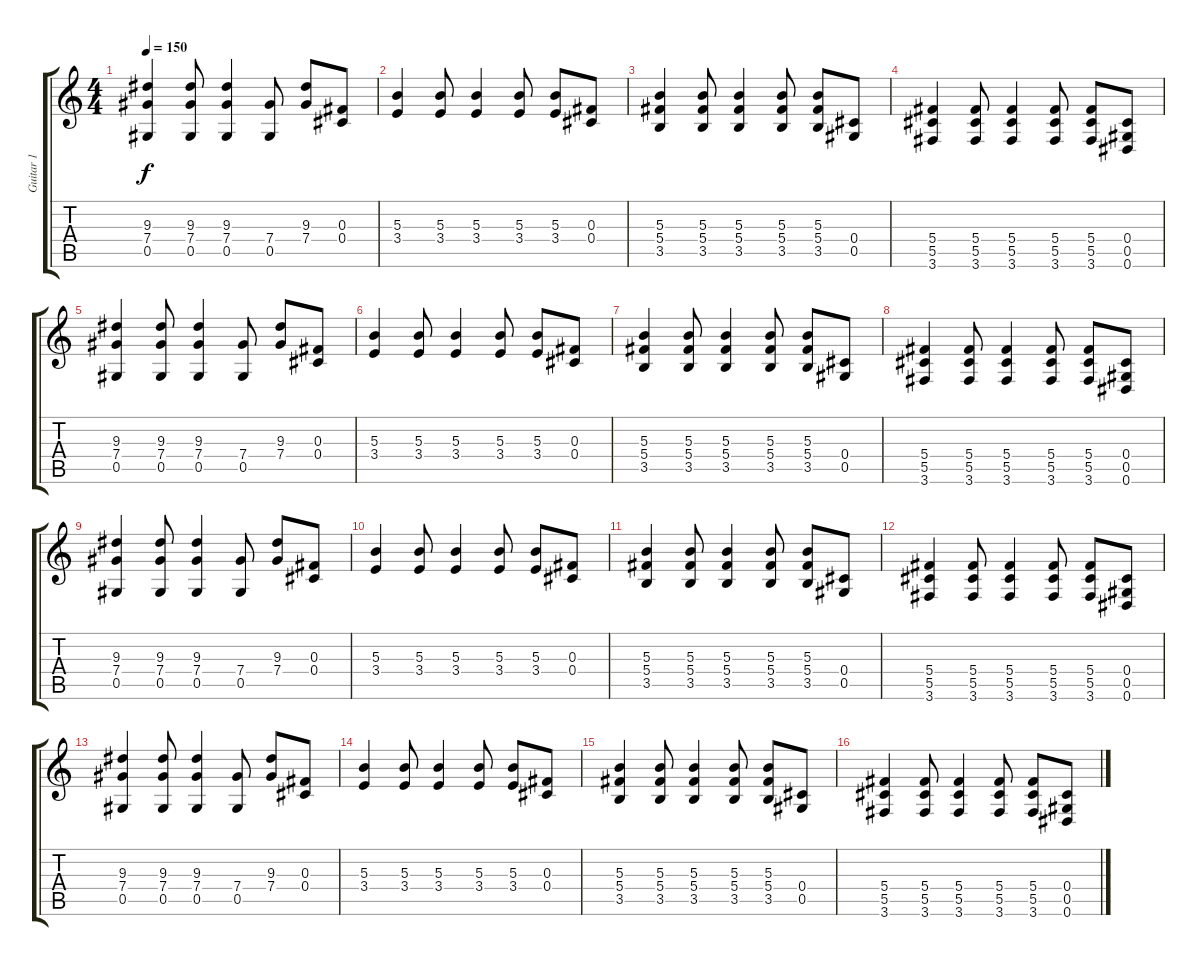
\track ("Guitar 1" "Guitar 1") {instrument distortionguitar}
\staff {score tabs}
\tuning (Eb4 Bb3 Gb3 Db3 Ab2 Eb2) {hide}
\ts (4 4)
\tempo 150
\clef g2
\ks c
(9.3 7.4 0.5).4{dy f} (9.3 7.4 0.5).8 (9.3 7.4 0.5).4 (7.4 0.5).8 (9.3 7.4).8 (0.3 0.4).8 |
(5.3 3.4).4 (5.3 3.4).8 (5.3 3.4).4 (5.3 3.4).8 (5.3 3.4).8 (0.3 0.4).8 |
(5.3 5.4 3.5).4 (5.3 5.4 3.5).8 (5.3 5.4 3.5).4 (5.3 5.4 3.5).8 (5.3 5.4 3.5).8 (0.4 0.5).8 |
(5.4 5.5 3.6).4 (5.4 5.5 3.6).8 (5.4 5.5 3.6).4 (5.4 5.5 3.6).8 (5.4 5.5 3.6).8 (0.4 0.5 0.6).8 |
(9.3 7.4 0.5).4 (9.3 7.4 0.5).8 (9.3 7.4 0.5).4 (7.4 0.5).8 (9.3 7.4).8 (0.3 0.4).8 |
(5.3 3.4).4 (5.3 3.4).8 (5.3 3.4).4 (5.3 3.4).8 (5.3 3.4).8 (0.3 0.4).8 |
(5.3 5.4 3.5).4 (5.3 5.4 3.5).8 (5.3 5.4 3.5).4 (5.3 5.4 3.5).8 (5.3 5.4 3.5).8 (0.4 0.5).8 |
(5.4 5.5 3.6).4 (5.4 5.5 3.6).8 (5.4 5.5 3.6).4 (5.4 5.5 3.6).8 (5.4 5.5 3.6).8 (0.4 0.5 0.6).8 |
(9.3 7.4 0.5).4 (9.3 7.4 0.5).8 (9.3 7.4 0.5).4 (7.4 0.5).8 (9.3 7.4).8 (0.3 0.4).8 |
(5.3 3.4).4 (5.3 3.4).8 (5.3 3.4).4 (5.3 3.4).8 (5.3 3.4).8 (0.3 0.4).8 |
(5.3 5.4 3.5).4 (5.3 5.4 3.5).8 (5.3 5.4 3.5).4 (5.3 5.4 3.5).8 (5.3 5.4 3.5).8 (0.4 0.5).8 |
(5.4 5.5 3.6).4 (5.4 5.5 3.6).8 (5.4 5.5 3.6).4 (5.4 5.5 3.6).8 (5.4 5.5 3.6).8 (0.4 0.5 0.6).8 |
(9.3 7.4 0.5).4 (9.3 7.4 0.5).8 (9.3 7.4 0.5).4 (7.4 0.5).8 (9.3 7.4).8 (0.3 0.4).8 |
(5.3 3.4).4 (5.3 3.4).8 (5.3 3.4).4 (5.3 3.4).8 (5.3 3.4).8 (0.3 0.4).8 |
(5.3 5.4 3.5).4 (5.3 5.4 3.5).8 (5.3 5.4 3.5).4 (5.3 5.4 3.5).8 (5.3 5.4 3.5).8 (0.4 0.5).8 |
(5.4 5.5 3.6).4 (5.4 5.5 3.6).8 (5.4 5.5 3.6).4 (5.4 5.5 3.6).8 (5.4 5.5 3.6).8 (0.4 0.5 0.6).8
